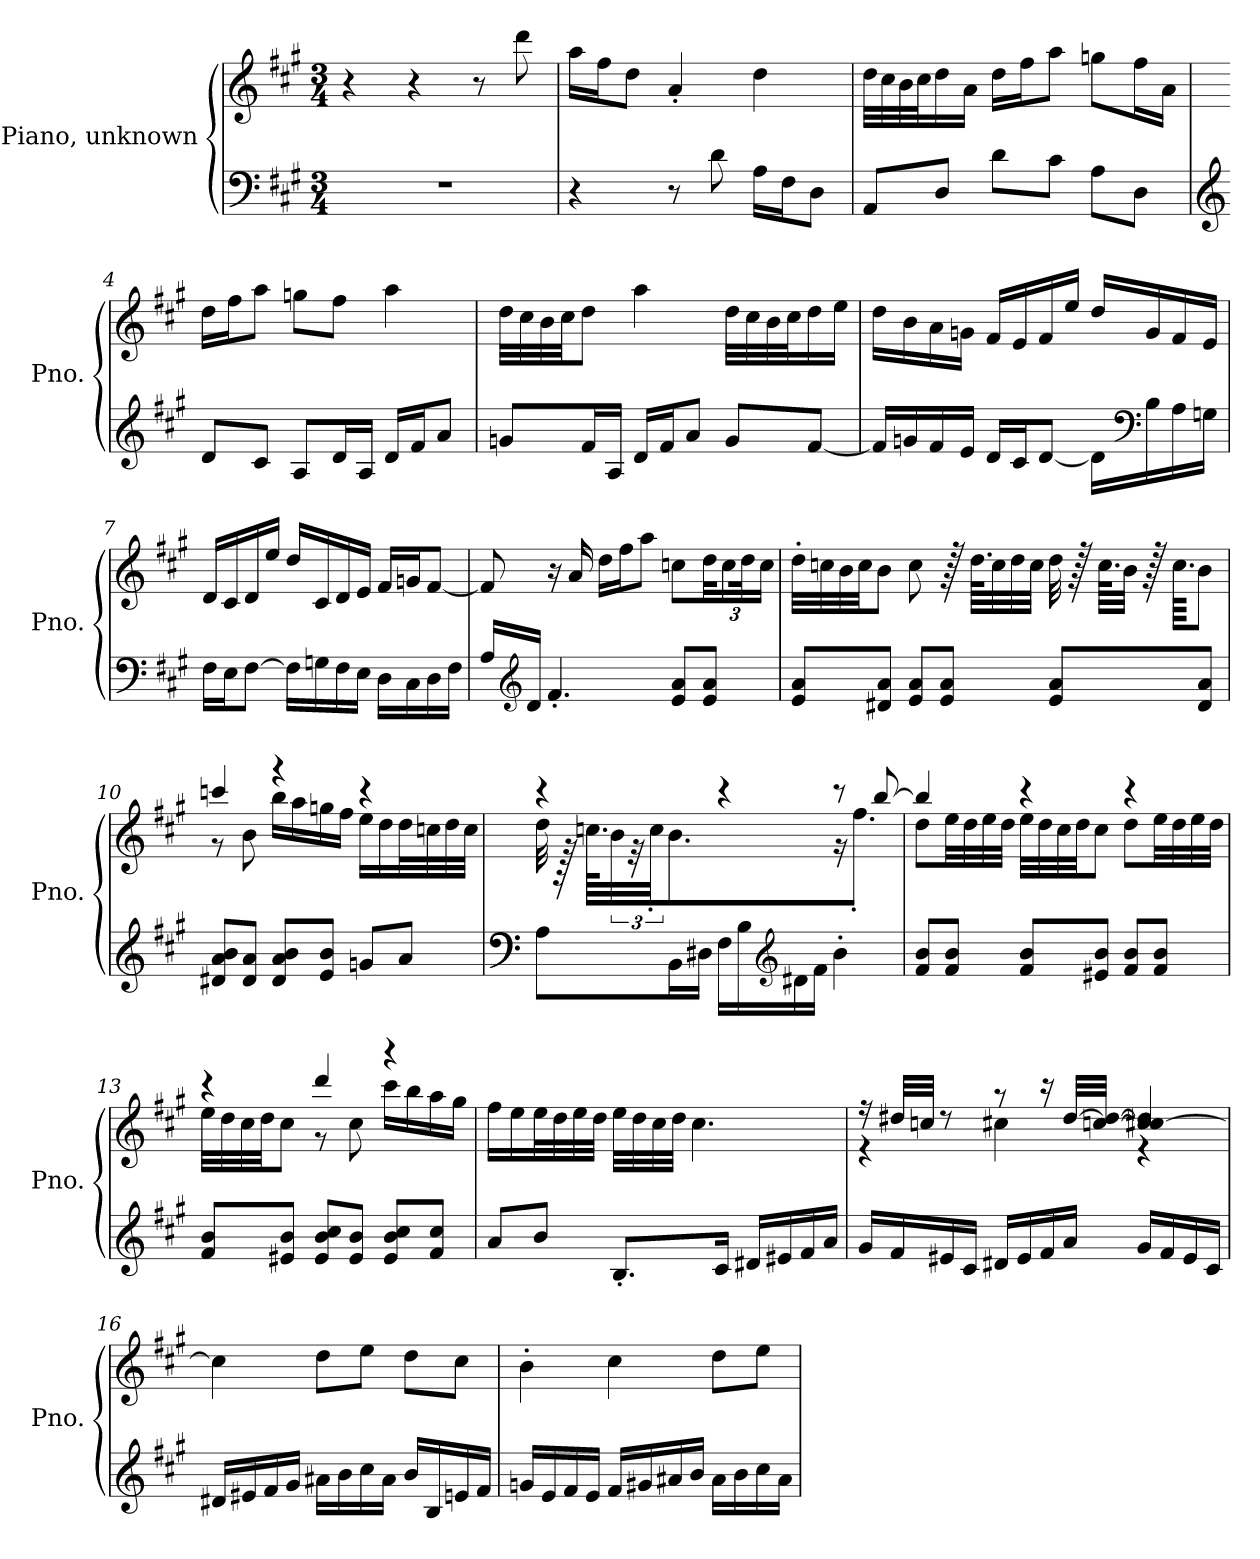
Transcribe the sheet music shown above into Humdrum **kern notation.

**kern	**kern
*part1	*part1
*staff2	*staff1
*I"Piano, unknown	*
*I'Pno.	*
*clefF4	*clefG2
*k[f#c#g#]	*k[f#c#g#]
*M3/4	*M3/4
*MM105	*MM105
=1	=1
2.r	4r
.	4r
.	8r
.	8ddd\
=2	=2
4r	16aa\LL
.	16ff#\J
.	8dd\J
8r	4a'/
8d\	.
16A\LL	4dd\
16F#\J	.
8D\J	.
=3	=3
8AA/L	32dd\LLL
.	32cc#\
.	32b\
.	32cc#\J
8D/J	16dd\
.	16a\JJ
8d\L	16dd\LL
.	16ff#\J
8c#\J	8aa\J
8A\L	8ggn\L
8D\J	16ff#\L
.	16a\JJ
=4	=4
*clefG2	*
8d/L	16dd\LL
.	16ff#\J
8c#/J	8aa\J
8A/L	8ggn\L
16d/L	8ff#\J
16A/JJ	.
16d/LL	4aa\
16f#/J	.
8a/J	.
!!LO:LB:g=z
=5	=5
8gn/L	32dd\LLL
.	32cc#\
.	32b\
.	32cc#\JJ
16f#/L	8dd\J
16A/JJ	.
16d/LL	4aa\
16f#/J	.
8a/J	.
8g/L	32dd\LLL
.	32cc#\
.	32b\
.	32cc#\J
[8f#/J	16dd\
.	16ee\JJ
=6	=6
16f#/LL]	16dd\LL
16gn/	16b\
16f#/	16a\
16e/JJ	16gn\JJ
16d/LL	16f#/LL
16c#/J	16e/
[8d/J	16f#/
.	16ee/JJ
16d\LL]	16dd/LL
*clefF4	*
16B\	16g/
16A\	16f#/
16Gn\JJ	16e/JJ
=7	=7
16F#\LL	16d/LL
16E\J	16c#/
[8F#\J	16d/
.	16ee/JJ
16F#\LL]	16dd/LL
16Gn\	16c#/
16F#\	16d/
16E\JJ	16e/JJ
16D\LL	16f#/LL
16C#\	16gn/J
16D\	[8f#/J
16F#\JJ	.
!!LO:LB:g=z
=8	=8
16A/LL	8f#/]
*clefG2	*
16d/JJ	.
4.f#'/	16r
.	16a/
.	16dd\LL
.	16ff#\J
.	8aa\J
8e/ 8a/L	8ccn\L
*	*Xbrackettup
8e/ 8a/J	48dd\KL
.	24cc\
.	48dd\K
.	24cc\JJ
=9	=9
8e/ 8a/L	32dd'\LLL
.	32ccn\
.	32b\
.	32cc\JJ
8d#X/ 8a/J	8b\J
8e/ 8a/L	8cc\
8e/ 8a/J	128r
.	64.dd\KLLL
.	32cc\
.	32dd\
.	32cc\JJJ
8e/ 8a/L	32dd\
.	128r
.	64.cc\KLLL
.	32b\JJJ
.	128r
.	64.cc\KKKL
8d#/ 8a/J	8b\J
!!LO:LB:g=z
=10	=10
*	*^
8d#X/ 8a/ 8b/L	4cccn/	8r
8d#/ 8a/J	.	8b\
8d#/ 8a/ 8b/L	4r	16bb\LL
.	.	16aa\
8e/ 8b/J	.	16ggn\
.	.	16ff#\JJ
8gn/L	4r	16ee\LL
.	.	16dd\
8a/J	.	32dd\L
.	.	32ccn\
.	.	32dd\
.	.	32cc\JJJ
=11	=11	=11
*clefF4	*	*
8A\L	4r	32dd\
.	.	128r
.	.	64.ccn\KLLL
*	*	*brackettup
.	.	48b\JJJ
.	.	48r
.	.	48cc'\
16BB\L	.	4.b\
16D#X\JJ	.	.
16F#\LL	4r	.
16B\	.	.
*clefG2	*	*
16d#X\	.	.
16f#\JJ	.	.
4b'\	8r	16r
.	.	8.ff#'\
.	[8bb/	.
!!LO:LB:g=z	!!
=12	=12	=12
8f#/ 8b/L	4bb/]	8dd\L
8f#/ 8b/J	.	32ee\LL
.	.	32dd\
.	.	32ee\
.	.	32dd\JJJ
8f#/ 8b/L	4r	32ee\LLL
.	.	32dd\
.	.	32cc#\
.	.	32dd\JJ
8e#X/ 8b/J	.	8cc#\J
8f#/ 8b/L	4r	8dd\L
8f#/ 8b/J	.	32ee\LL
.	.	32dd\
.	.	32ee\
.	.	32dd\JJJ
=13	=13	=13
8f#/ 8b/L	4r	32ee\LLL
.	.	32dd\
.	.	32cc#\
.	.	32dd\JJ
8e#X/ 8b/J	.	8cc#\J
8e#/ 8b/ 8cc#/L	4ddd/	8r
8e#/ 8b/J	.	8cc#\
8e#/ 8b/ 8cc#/L	4r	16ccc#\LL
.	.	16bb\
8f#/ 8cc#/J	.	16aa\
.	.	16gg#\JJ
*	*v	*v
=14	=14
8a/L	16ff#\LL
.	16ee\
8b/J	32ee\L
.	32dd\
.	32ee\
.	32dd\JJJ
8.B'/L	32ee\LLL
.	32dd\
.	32cc#\
.	32dd\JJJ
.	4.cc#\
16c#/Jk	.
16d#X/LL	.
16e#X/	.
16f#/	.
16a/JJ	.
!!LO:LB:g=z
=15	=15
*	*^
16g#/LL	16r	4r
16f#/	32dd#X/LLL	.
.	32ccn/JJJ	.
16e#X/	8r	.
16c#/JJ	.	.
16d#X/LL	8r	4cc#X\
16e#/	.	.
16f#/	16r	.
16a/JJ	[32dd#/LLL	.
.	[32ccn/ 32dd#/_JJJ	.
16g#/LL	4cc/] [4cc#X/ 4dd#/]	4r
16f#/	.	.
16e#/	.	.
16c#/JJ	.	.
*	*v	*v
=16	=16
16d#X/LL	4cc#\]
16e#X/	.
16f#/	.
16g#/JJ	.
16a#X\LL	8dd\L
16b\	.
16cc#\	8ee\J
16a#\JJ	.
16b/LL	8dd\L
16B/	.
16en/	8cc#\J
16f#/JJ	.
!!LO:PB:g=z
=17	=17
16gn/LL	4b'\
16e/	.
16f#/	.
16e/JJ	.
16f#/LL	4cc#\
16g#X/	.
16a#X/	.
16b/JJ	.
16a#\LL	8dd\L
16b\	.
16cc#\	8ee\J
16a#\JJ	.
=	=
*-	*-
